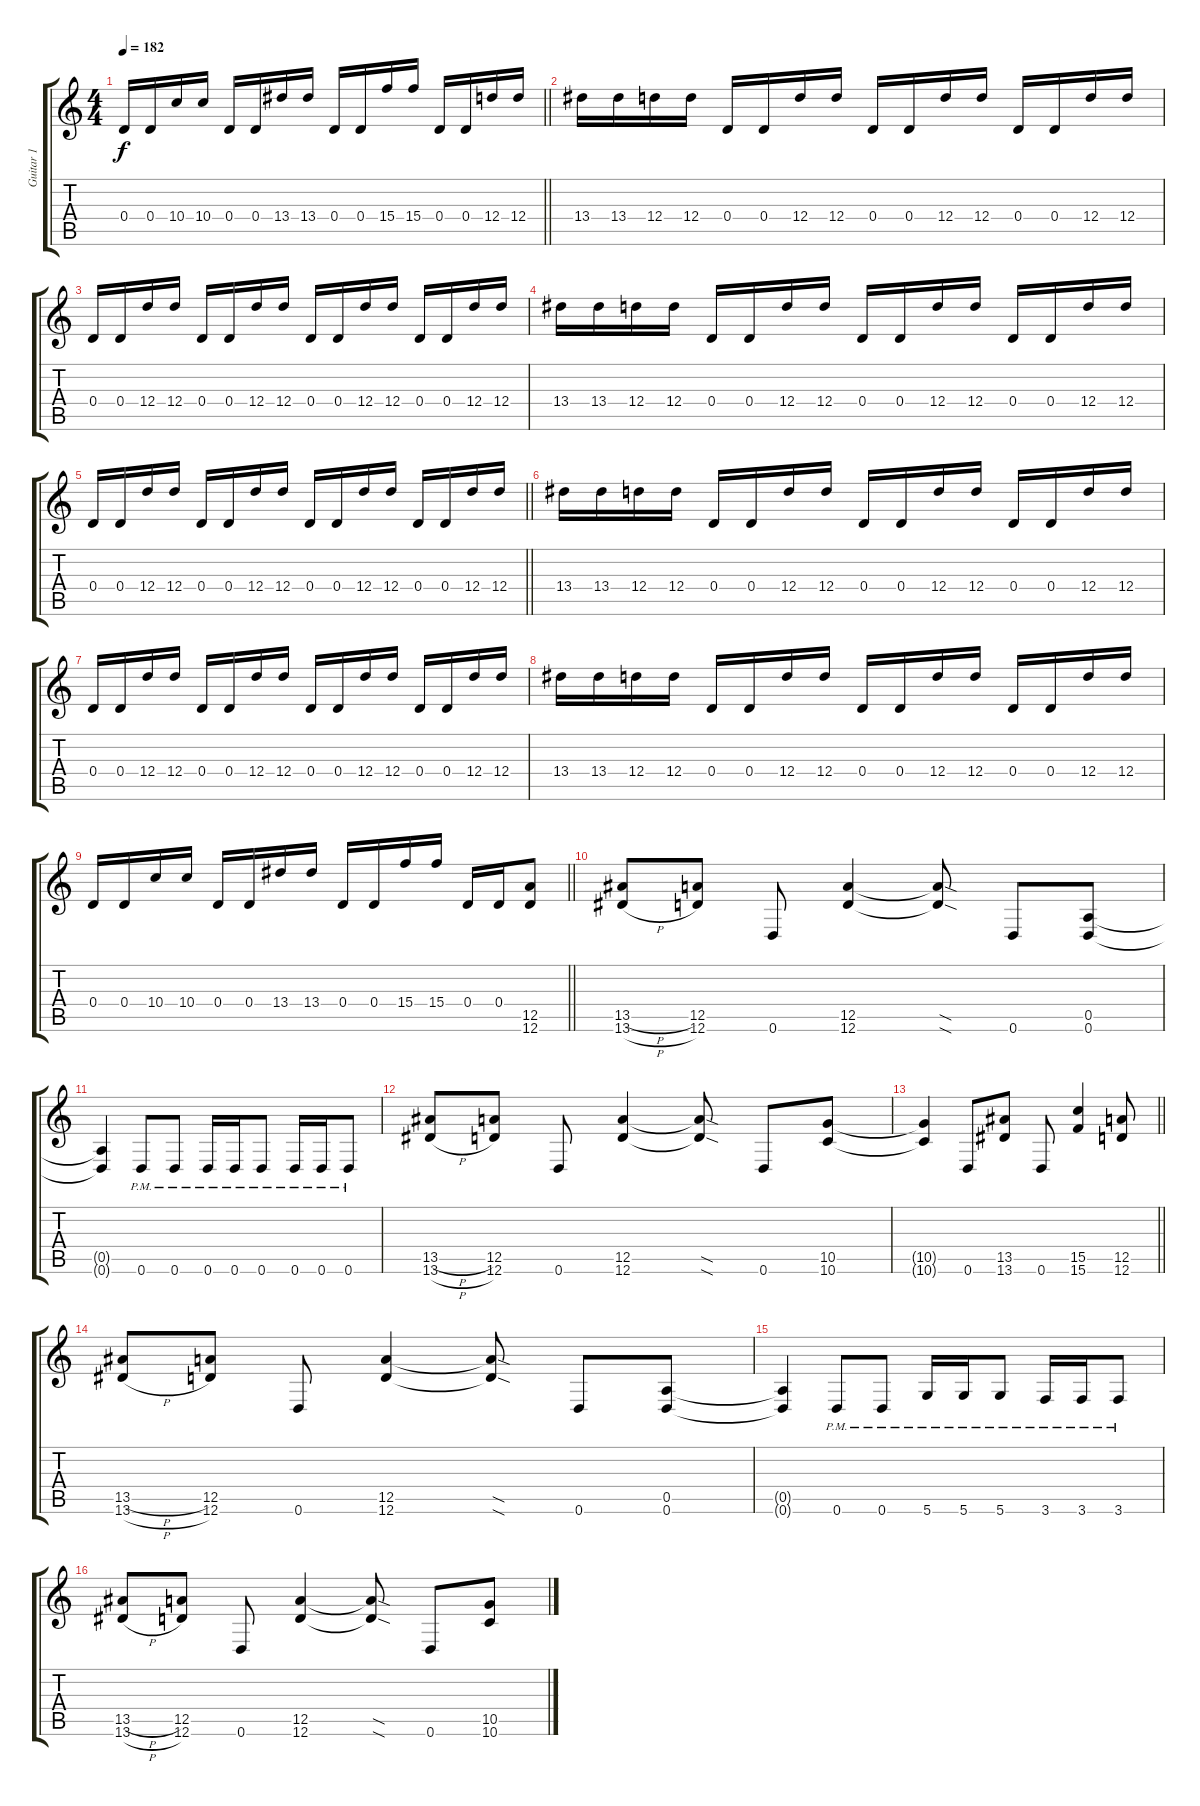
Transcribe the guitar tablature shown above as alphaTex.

\track ("Guitar 1" "Guitar 1") {instrument distortionguitar}
\staff {score tabs}
\tuning (E4 B3 G3 D3 A2 D2) {hide}
\ts (4 4)
\tempo 182
\clef g2
\barLineRight lightlight
\ks c
0.4.16{dy f} 0.4.16 10.4.16 10.4.16 0.4.16 0.4.16 13.4.16 13.4.16 0.4.16 0.4.16 15.4.16 15.4.16 0.4.16 0.4.16 12.4.16 12.4.16 |
13.4.16 13.4.16 12.4.16 12.4.16 0.4.16 0.4.16 12.4.16 12.4.16 0.4.16 0.4.16 12.4.16 12.4.16 0.4.16 0.4.16 12.4.16 12.4.16 |
0.4.16 0.4.16 12.4.16 12.4.16 0.4.16 0.4.16 12.4.16 12.4.16 0.4.16 0.4.16 12.4.16 12.4.16 0.4.16 0.4.16 12.4.16 12.4.16 |
13.4.16 13.4.16 12.4.16 12.4.16 0.4.16 0.4.16 12.4.16 12.4.16 0.4.16 0.4.16 12.4.16 12.4.16 0.4.16 0.4.16 12.4.16 12.4.16 |
\barLineRight lightlight
0.4.16 0.4.16 12.4.16 12.4.16 0.4.16 0.4.16 12.4.16 12.4.16 0.4.16 0.4.16 12.4.16 12.4.16 0.4.16 0.4.16 12.4.16 12.4.16 |
13.4.16 13.4.16 12.4.16 12.4.16 0.4.16 0.4.16 12.4.16 12.4.16 0.4.16 0.4.16 12.4.16 12.4.16 0.4.16 0.4.16 12.4.16 12.4.16 |
0.4.16 0.4.16 12.4.16 12.4.16 0.4.16 0.4.16 12.4.16 12.4.16 0.4.16 0.4.16 12.4.16 12.4.16 0.4.16 0.4.16 12.4.16 12.4.16 |
13.4.16 13.4.16 12.4.16 12.4.16 0.4.16 0.4.16 12.4.16 12.4.16 0.4.16 0.4.16 12.4.16 12.4.16 0.4.16 0.4.16 12.4.16 12.4.16 |
\barLineRight lightlight
0.4.16 0.4.16 10.4.16 10.4.16 0.4.16 0.4.16 13.4.16 13.4.16 0.4.16 0.4.16 15.4.16 15.4.16 0.4.16 0.4.16 (12.5 12.6).8 |
\section ("" "")
(13.5{h} 13.6{h}).8 (12.5 12.6).8 0.6.8 (12.5 12.6).4 (12.5{sod t} 12.6{sod t}).8 0.6.8 (0.5 0.6).8 |
(0.5{t} 0.6{t}).4 0.6{pm}.8 0.6{pm}.8 0.6{pm}.16 0.6{pm}.16 0.6{pm}.8 0.6{pm}.16 0.6{pm}.16 0.6{pm}.8 |
(13.5{h} 13.6{h}).8 (12.5 12.6).8 0.6.8 (12.5 12.6).4 (12.5{sod t} 12.6{sod t}).8 0.6.8 (10.5 10.6).8 |
\barLineRight lightlight
(10.5{t} 10.6{t}).4 0.6.8 (13.5 13.6).8 0.6.8 (15.5 15.6).4 (12.5 12.6).8 |
(13.5{h} 13.6{h}).8 (12.5 12.6).8 0.6.8 (12.5 12.6).4 (12.5{sod t} 12.6{sod t}).8 0.6.8 (0.5 0.6).8 |
(0.5{t} 0.6{t}).4 0.6{pm}.8 0.6{pm}.8 5.6{pm}.16 5.6{pm}.16 5.6{pm}.8 3.6{pm}.16 3.6{pm}.16 3.6{pm}.8 |
(13.5{h} 13.6{h}).8 (12.5 12.6).8 0.6.8 (12.5 12.6).4 (12.5{sod t} 12.6{sod t}).8 0.6.8 (10.5 10.6).8
